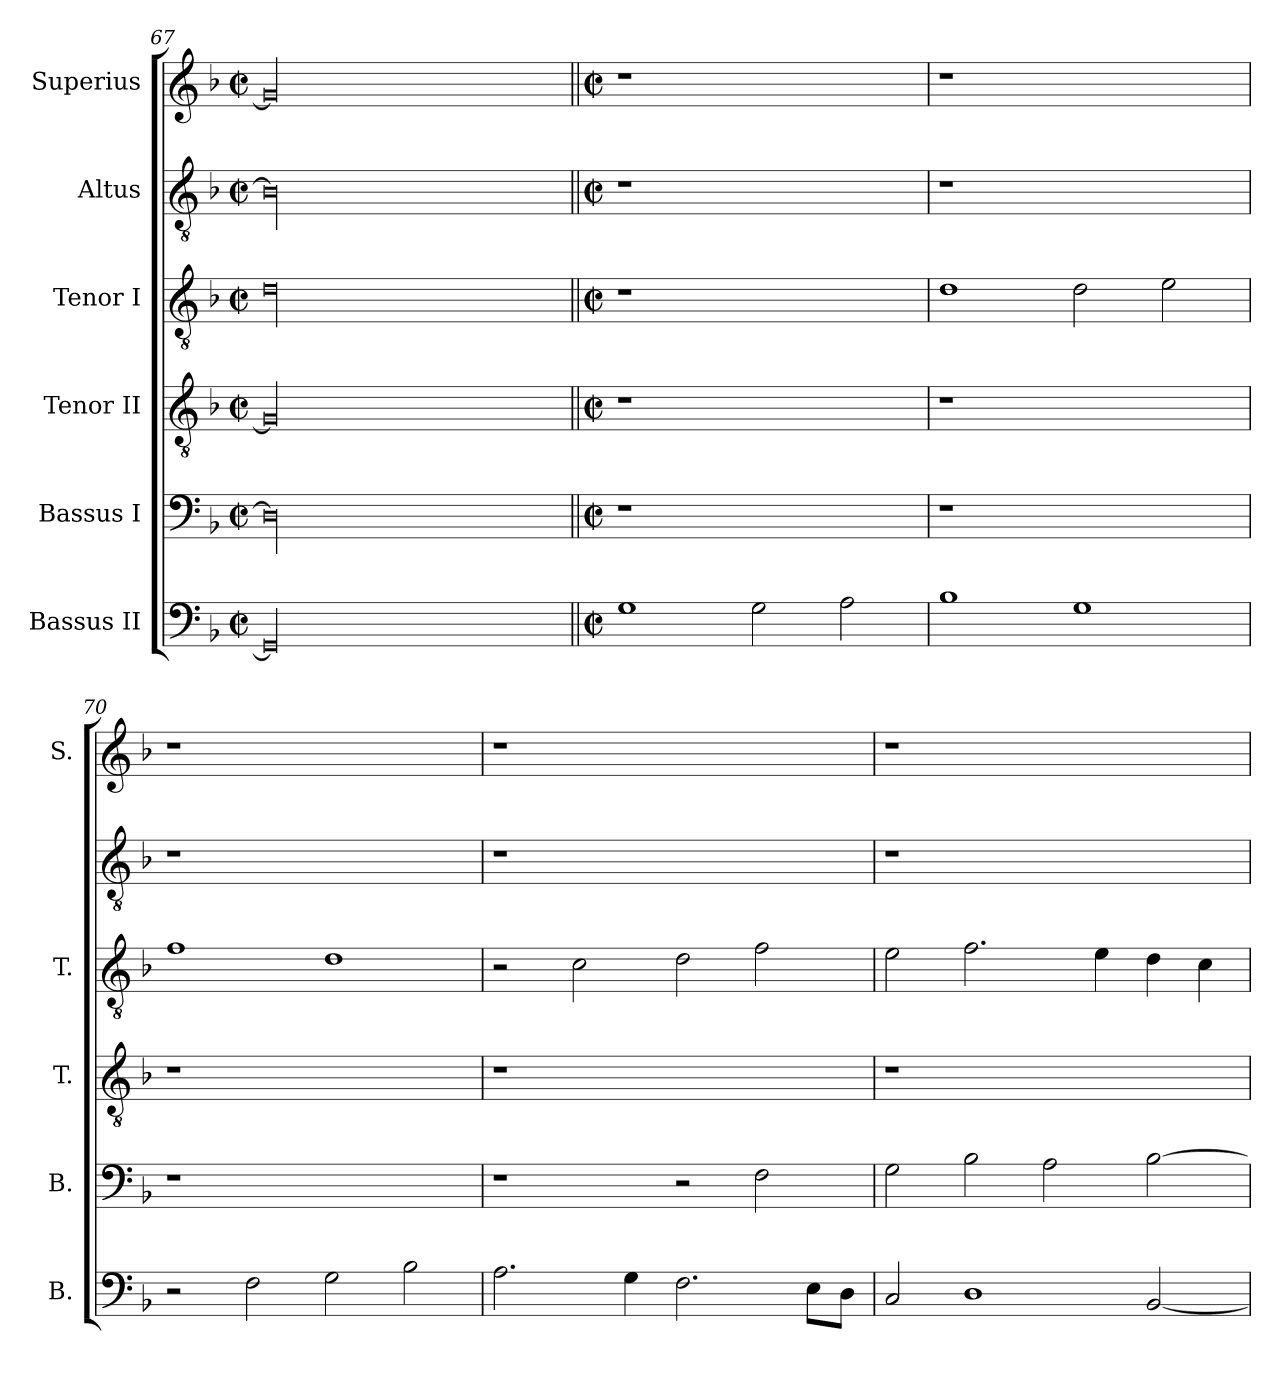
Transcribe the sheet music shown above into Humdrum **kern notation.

**kern	**kern	**kern	**kern	**kern	**kern
*part6	*part5	*part4	*part3	*part2	*part1
*staff6	*staff5	*staff4	*staff3	*staff2	*staff1
*I"Bassus II	*I"Bassus I	*I"Tenor II	*I"Tenor I	*I"Altus	*I"Superius
*I'B.	*I'B.	*I'T.	*I'T.	*	*I'S.
*clefF4	*clefF4	*clefGv2	*clefGv2	*clefGv2	*clefG2
*	*	*ITrd7c12	*ITrd7c12	*ITrd7c12	*
*k[b-]	*k[b-]	*k[b-]	*k[b-]	*k[b-]	*k[b-]
*F:	*F:	*F:	*F:	*F:	*F:
*M2/2	*M2/2	*M2/2	*M2/2	*M2/2	*M2/2
*met(c|)	*met(c|)	*met(c|)	*met(c|)	*met(c|)	*met(c|)
=67	=67	=67	=67	=67	=67
00GGi]	00Di]	00GGi]	00Di	00BBi]	00gi]
!!LO:PB:g=z
=68||	=68||	=68||	=68||	=68||	=68||
*M2/2	*M2/2	*M2/2	*M2/2	*M2/2	*M2/2
*met(c|)	*met(c|)	*met(c|)	*met(c|)	*met(c|)	*met(c|)
!	!LO:N:vis=1	!LO:N:vis=1	!LO:N:vis=1	!LO:N:vis=1	!LO:N:vis=1
1Gi	1r	1r	1r	1r	1r
2Gi\	1ryy	1ryy	1ryy	1ryy	1ryy
2Ai\	.	.	.	.	.
=69	=69	=69	=69	=69	=69
!	!LO:N:vis=1	!LO:N:vis=1	!	!LO:N:vis=1	!LO:N:vis=1
1B-i	1r	1r	1Di	1r	1r
1Gi	1ryy	1ryy	2Di\	1ryy	1ryy
.	.	.	2Ei\	.	.
=70	=70	=70	=70	=70	=70
!	!LO:N:vis=1	!LO:N:vis=1	!	!LO:N:vis=1	!LO:N:vis=1
2r	1r	1r	1Fi	1r	1r
2Fi\	.	.	.	.	.
2Gi\	1ryy	1ryy	1Di	1ryy	1ryy
2B-i\	.	.	.	.	.
=71	=71	=71	=71	=71	=71
!	!	!LO:N:vis=1	!	!LO:N:vis=1	!LO:N:vis=1
2.Ai\	1r	1r	2r	1r	1r
.	.	.	2Ci\	.	.
4Gi\	.	.	.	.	.
2.Fi\	2r	1ryy	2Di\	1ryy	1ryy
.	2Fi\	.	2Fi\	.	.
8Ei\L	.	.	.	.	.
8Di\J	.	.	.	.	.
=72	=72	=72	=72	=72	=72
!	!	!LO:N:vis=1	!	!LO:N:vis=1	!LO:N:vis=1
2Ci/	2Gi\	1r	2Ei\	1r	1r
1Di	2B-i\	.	2.Fi\	.	.
.	2Ai\	1ryy	.	1ryy	1ryy
.	.	.	4Ei\	.	.
[<2BB-i/	[>2B-i\	.	4Di\	.	.
.	.	.	4Ci\	.	.
=	=	=	=	=	=
*-	*-	*-	*-	*-	*-
